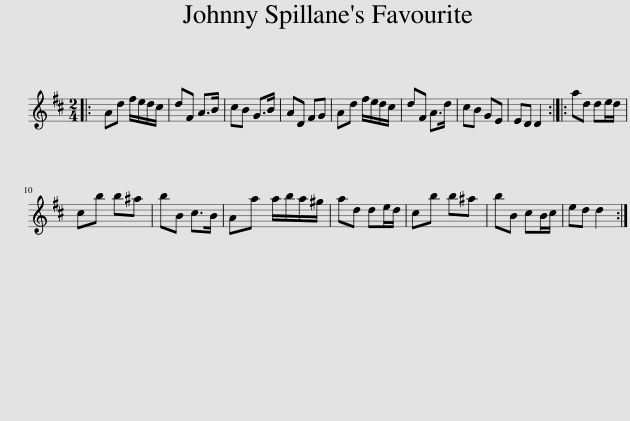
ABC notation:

X:1
L:1/8
M:2/4
I:linebreak $
K:D
V:1 treble
V:1
|: Ad f/e/d/c/ | dF A>B | cB G>B | AD FG | Ad f/e/d/c/ | %5
 dF A>d | cB GE | ED D2 :: ad de/d/ |$ cb b^a | %10
 bB c>B | Aa a/b/a/^g/ | ad de/d/ | cb b^a | bB cB/c/ | %15
 ed d2 :| %16
